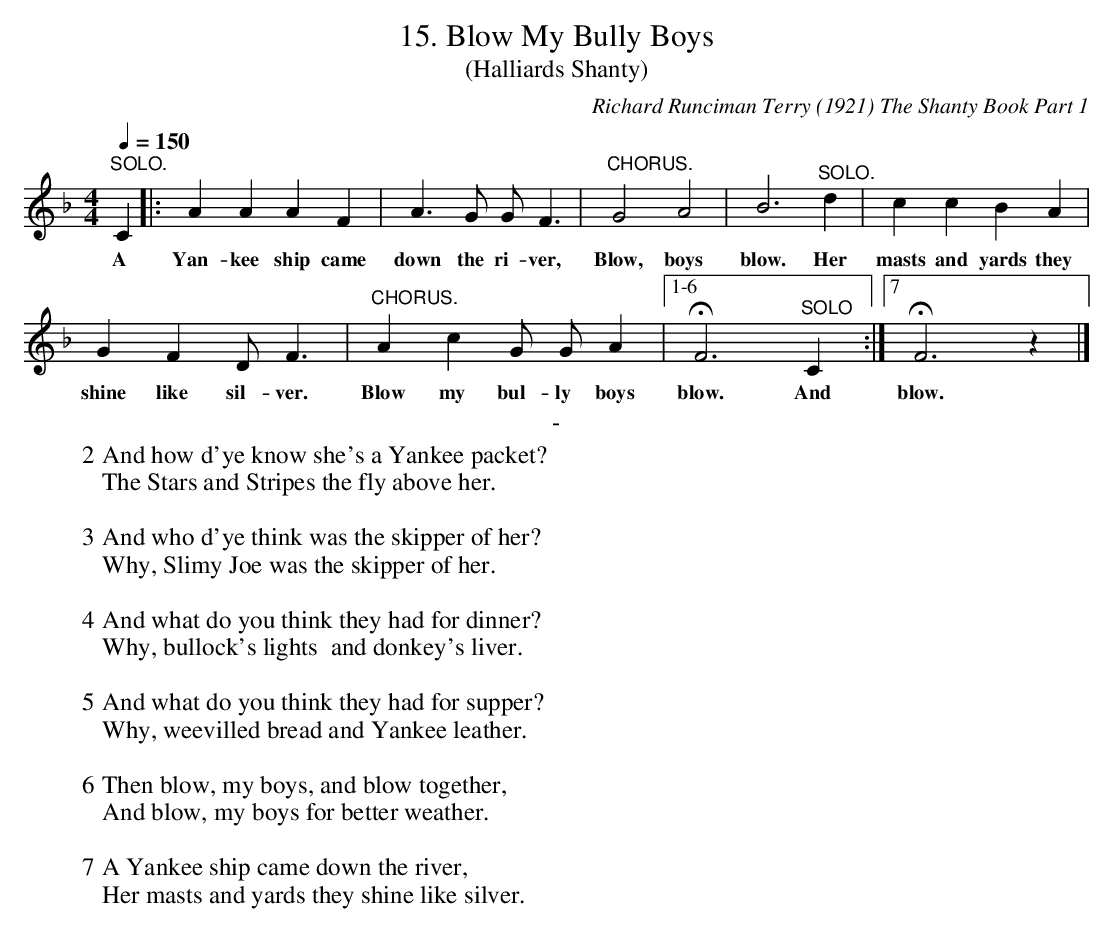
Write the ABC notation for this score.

X:1
T:15. Blow My Bully Boys
T:(Halliards Shanty)
C:Richard Runciman Terry (1921) The Shanty Book Part 1
L:1/4
Q:1/4=150
M:4/4
K:F
"^SOLO." C |: A A A F | A3/2 G/ G/ F3/2 |"^CHORUS." G2 A2 | B3 "^SOLO." d | c c B A |$ G F D/ F3/2 |
w: A | Yan-kee ship came | down the ri-ver, | Blow, boys | blow. Her | masts and yards they | shine like sil-ver. |
"^CHORUS." A c G/ G/ A |1-6 !fermata! F3"^SOLO" C :|7  !fermata! F3 z |]
w: Blow my bul-ly boys | blow. And | blow. |
T: -
W: 2 And how d'ye know she's a Yankee packet?
W: The Stars and Stripes the fly above her.
W:
W: 3 And who d'ye think was the skipper of her?
W: Why, Slimy Joe was the skipper of her.
W:
W: 4 And what do you think they had for dinner?
W: Why, bullock's lights  and donkey's liver.
W:
W: 5 And what do you think they had for supper?
W: Why, weevilled bread and Yankee leather.
W:
W: 6 Then blow, my boys, and blow together,
W: And blow, my boys for better weather.
W:
W: 7 A Yankee ship came down the river,
W: Her masts and yards they shine like silver.
